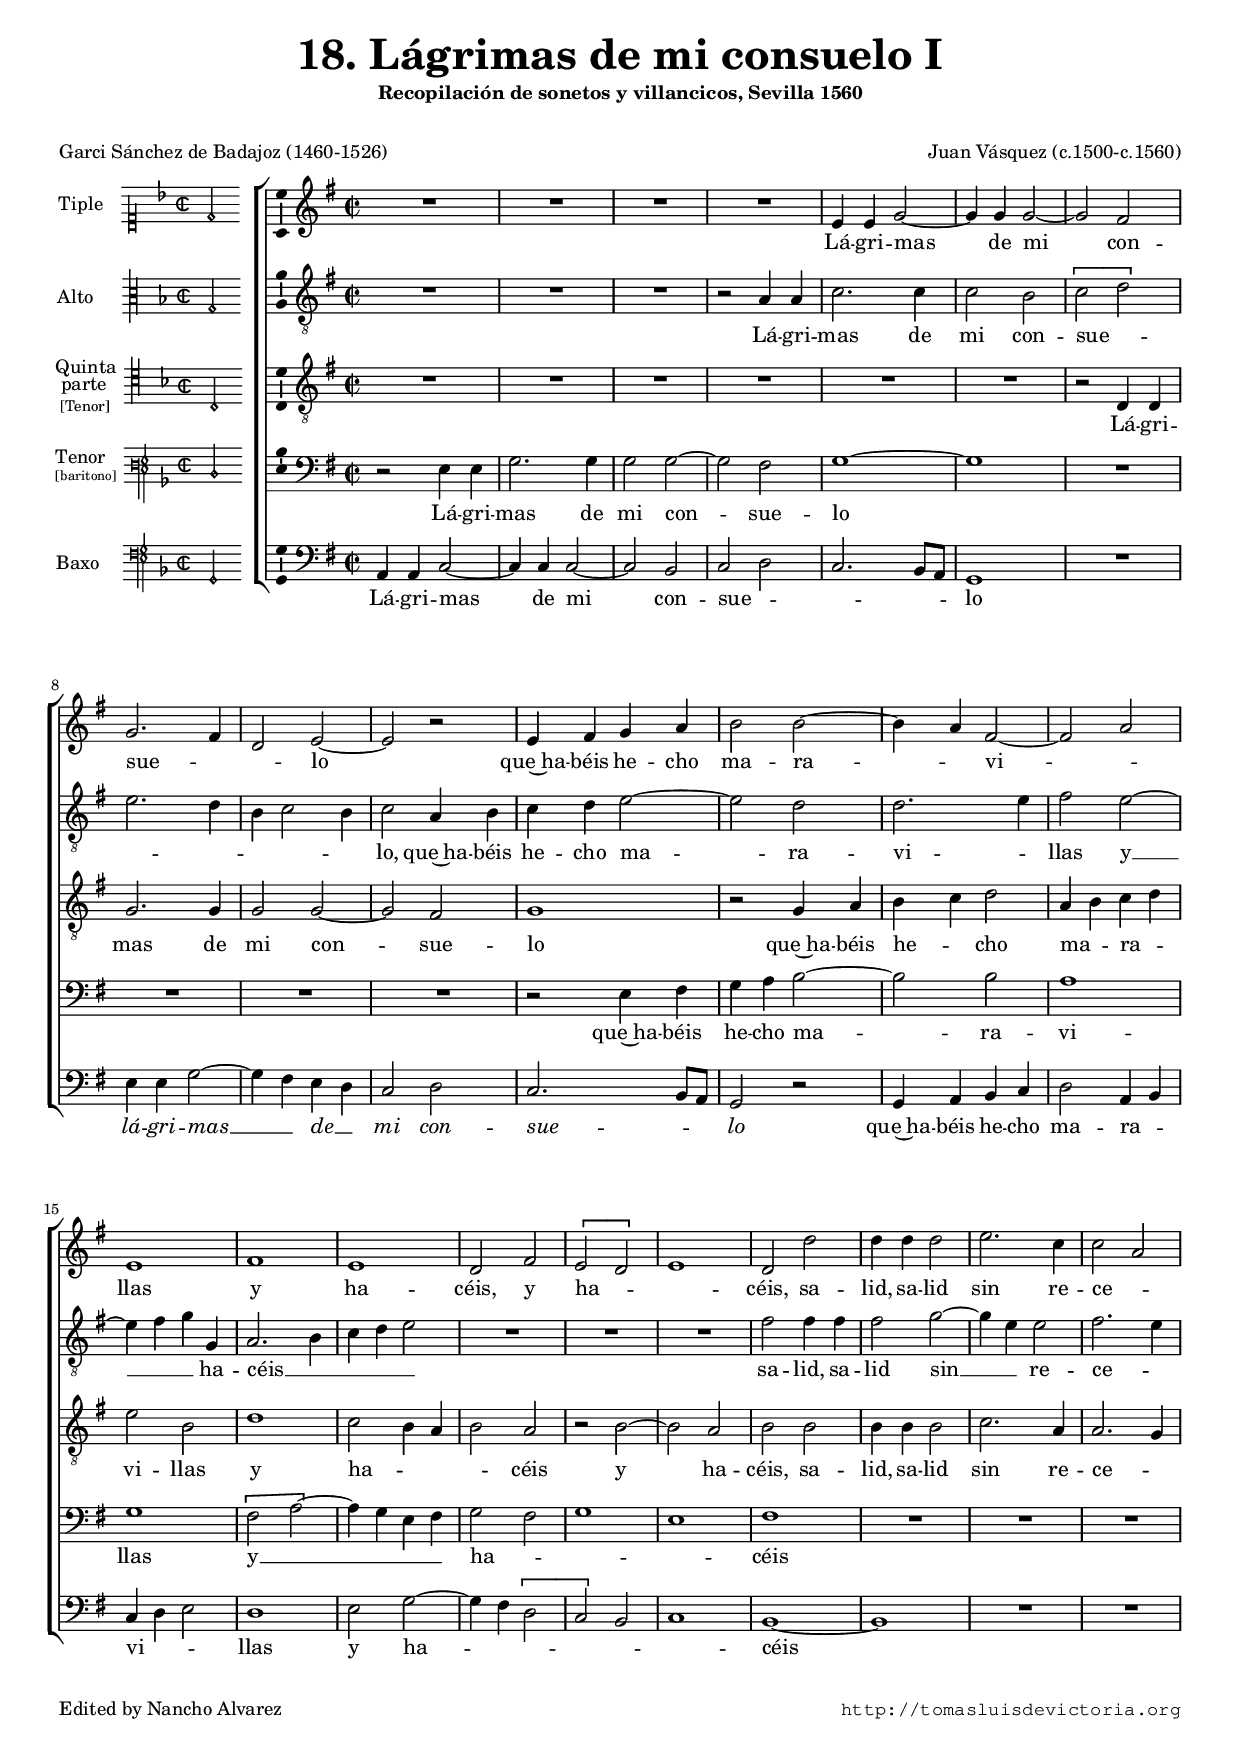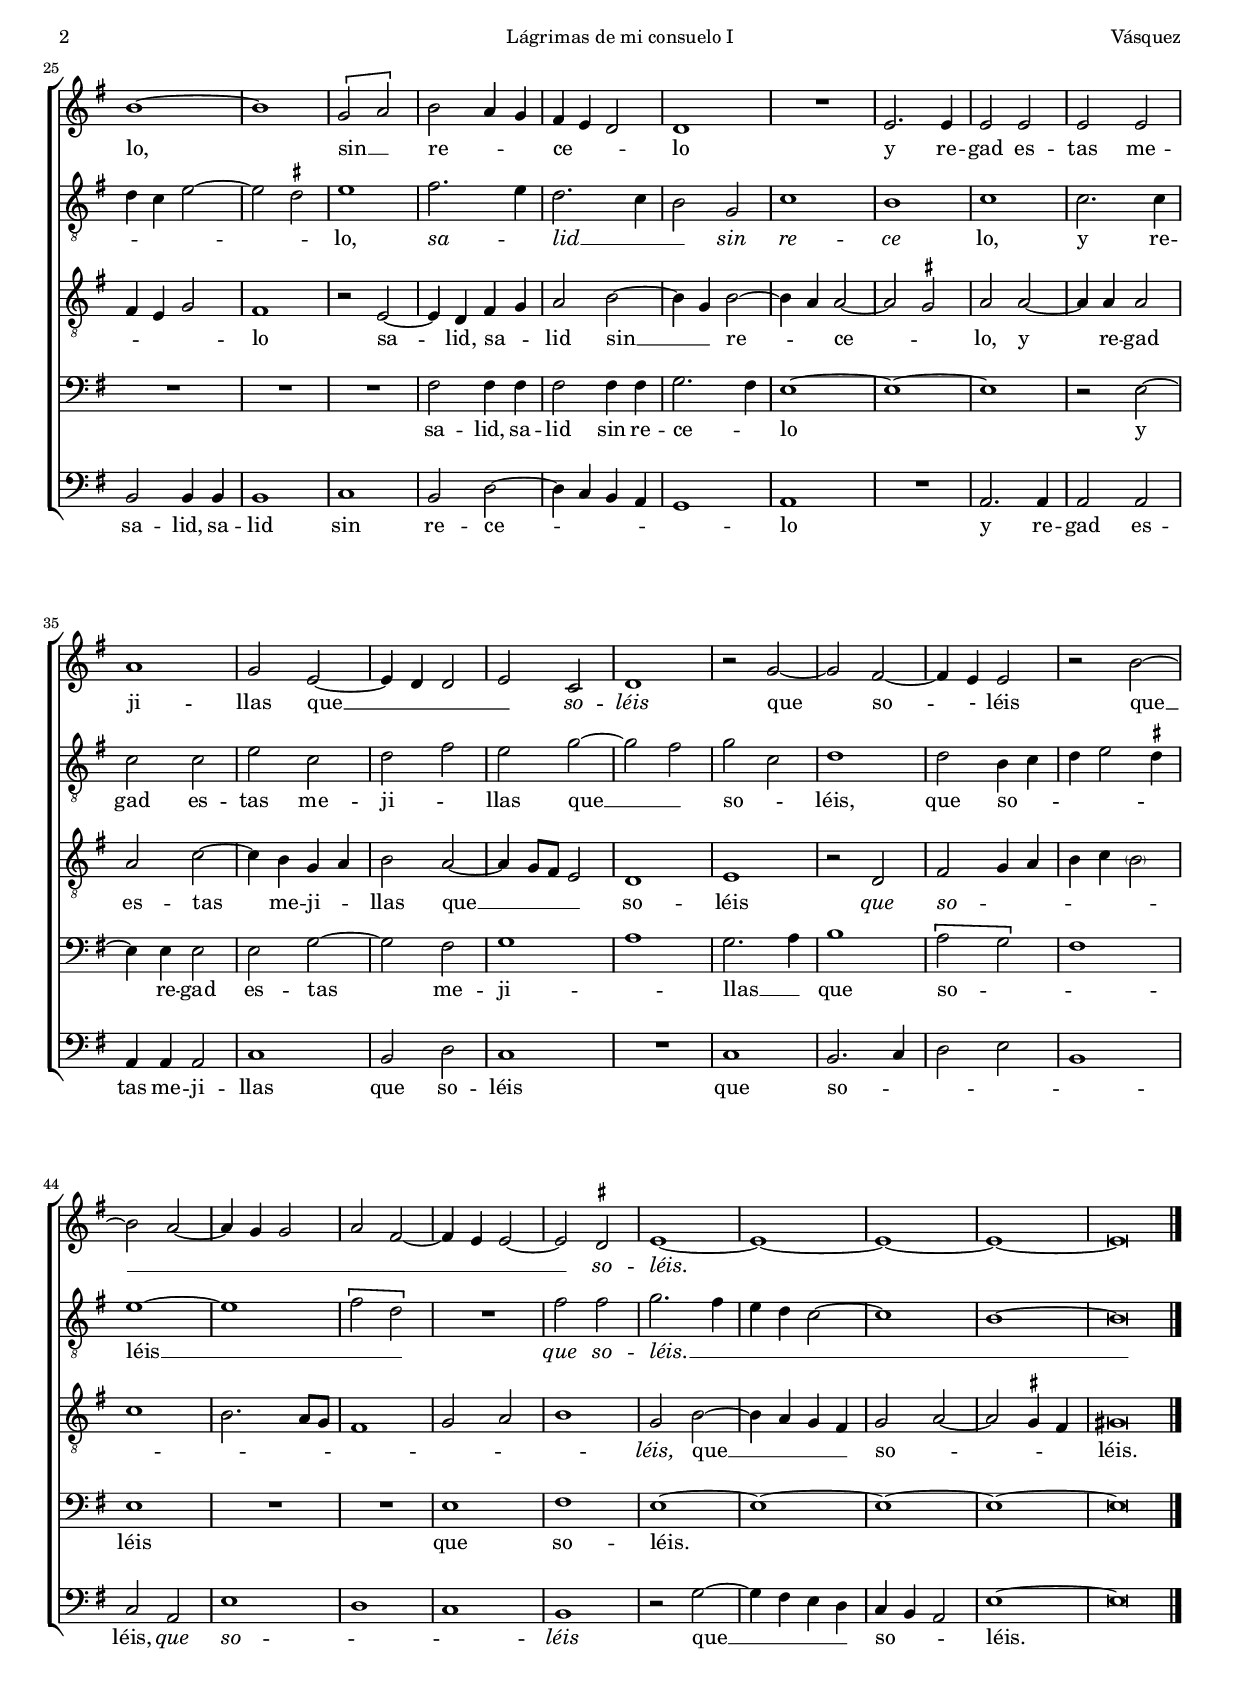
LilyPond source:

\version "2.18.0"

#(set-default-paper-size "a4")
#(set-global-staff-size 16.4)
#(ly:set-option 'point-and-click #f)
%mobile -s14.5 -i3.2

italicas=\override LyricText.font-shape = #'italic
rectas=\override LyricText.font-shape = #'upright
ss=\once \set suggestAccidentals = ##t
incipitwidth = 20
mtempo={\tempo 4 = 130}
mtempob={\tempo 4 = 65}

htitle="Lágrimas de mi consuelo I"
hcomposer="Vásquez"

\header {
	title=\markup{\fontsize #3 "18. Lágrimas de mi consuelo I"}
	subtitle=\markup{\smaller "Recopilación de sonetos y villancicos, Sevilla 1560"} 
	subsubtitle=\markup{\null \vspace #1 }
        composer = \markup{"Juan Vásquez (c.1500-c.1560)"}
        pdfauthor=\composer
        %opus="(-)"
	poet = "Garci Sánchez de Badajoz (1460-1526)"
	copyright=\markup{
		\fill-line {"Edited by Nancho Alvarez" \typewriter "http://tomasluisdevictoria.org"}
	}
%	tagline=""
}

global={\key f \major \time 2/2 \skip 1*53
        \bar "|."
}


cantus=\relative c'{
	R1*4
	d4 d f2 ~
	f4 f f2 ~
	f2 e
	f2. e4
	c2 d ~
	d r
	d4 e f g
	a2 a ~
	a4 g e2 ~
	e g
	d1
	e
	d
	c2 e
	\[d2 c\]
	d1
	c2 c'
	c4 c c2
	d2. bes4
	bes2 g
	a1 ~
	a
	\[f2 g\]
	a2 g4 f
	e d c2
	c1
	R1
	d2. d4
	d2 d
	d d
	g1
	f2 d ~
	d4 c c2
	d2 bes
	c1
	r2 f ~
	f e ~
	e4 d d2
	r2 a'2 ~
	a g ~
	g4 f f2
	g2 e ~
	e4 d d2 ~
	d \ss cis
	d1 ~
	d ~
	d ~
	d ~
	d\breve*1/2
}

cantusdos=\relative c'{
	R1*3
	r2 g4 g
	bes2. bes4
	bes2 a
	\[bes2 c\]
	d2. c4
	a bes2 a4
	bes2 g4 a
	bes c d2 ~
	d c
	c2. d4
	e2 d ~
	d4 e f f,
	g2. a4
	bes c d2
	R1*3
	e2 e4 e
	e2 f ~
	f4 d d2
	e2. d4
	c bes d2 ~
	d \ss cis
	d1
	e2. d4
	c2. bes4
	a2 f
	bes1
	a
	bes
	bes2. bes4
	bes2 bes
	d bes
	c2 e
	d f ~
	f e
	f bes,
	c1
	c2 a4 bes
	c d2 \ss cis4
	d1 ~
	d
	\[e2 c\]
	R1
	e2 e
	f2. e4
	d c bes2 ~
	bes1
	a1 ~
	a\breve*1/2
}

altus=\relative c{
	R1*6
	r2 c4 c
	f2. f4
	f2 f ~
	f e
	f1
	r2 f4 g
	a4 bes c2
	g4 a bes c
	d2 a
	c1
	bes2 a4 g
	a2 g
	r2 a ~
	a g
	a2 a
	a4 a a2
	bes2. g4
	g2. f4
	e d f2
	e1
	r2 d ~
	d4 c e f
	g2 a ~
	a4 f a2 ~
	a4 g g2 ~
	g \ss fis
	g2 g ~
	g4 g g2
	g bes ~
	bes4 a f g
	a2 g ~
	g4 f8 e d2
	c1
	d
	r2 c
	e f4 g
	a bes \parenthesize a2 % do
	bes1
	a2. g8 f
	e1
	f2 g
	a1
	f2 a ~
	a4 g f e
	f2 g ~
	g \ss fis4 e
	fis\breve*1/2
}

tenor=\relative c{
	r2 d4 d
	f2. f4
	f2 f ~
	f e
	f1 ~
	f
	R1*4
	r2 d4 e
	f g a2 ~
	a2 a
	g1
	f
	\[e2 g ~ \]
	g4 f d e
	f2 e
	f1
	d
	e1
	R1*6
	e2 e4 e
	e2 e4 e
	f2. e4
	d1 ~
	d ~
	d
	r2 d2 ~
	d4 d d2
	d2 f ~
	f2 e
	f1
	g
	f2. g4
	a1
	\[g2 f\]
	e1
	d
	R1*2
	d1
	e
	d ~
	d ~
	d ~
	d ~
	d\breve*1/2
}

bassus=\relative c{
	g4 g bes2 ~
	bes4 bes bes2 ~
	bes2 a
	bes c
	bes2. a8 g
	f1
	R1
	d'4 d f2 ~
	f4 e d c
	bes2 c
	bes2. a8 g
	f2 r
	f4 g a bes
	c2 g4 a
	bes c d2
	c1
	d2 f ~
	f4 e \[c2 
	bes\] a
	bes1
	a1 ~
	a
	R1*2
	a2 a4 a
	a1
	bes
	a2 c ~
	c4 bes a g
	f1
	g
	R1
	g2. g4
	g2 g
	g4 g g2
	bes1
	a2 c
	bes1
	R1
	bes1
	a2. bes4
	c2 d
	a1
	bes2 g
	d'1
	c
	bes
	a
	r2 f' ~
	f4 e d c
	bes a g2
	d'1 ~
	d\breve*1/2
}

textocantus=\lyricmode{
Lá -- gri -- mas de mi con -- sue -- _ _ lo
que~ha -- béis he -- cho ma -- ra -- _ vi -- _ llas
y ha -- céis,
y ha -- _ _ céis,
sa -- lid, sa -- lid
sin re -- ce -- _ lo,
sin __ _ re -- _ _ ce -- _ _ lo
y re -- gad es -- tas me -- ji -- llas
que __ _ _ _ \italicas so -- léis \rectas % so -- leys __ _ _ 
que so -- - léis
que __ _ _ _ _ _ _ _
\italicas so -- léis. % léis __ _ _ 
}

textocantusdos=\lyricmode{
Lá -- gri -- mas de mi con -- sue -- _ _ _ _ _ _ lo,
que~ha -- béis he -- cho ma -- ra -- vi -- _ llas
y __ _ _ ha -- céis __ _ _ _ _ 
sa -- lid, sa -- lid
sin __ _ re -- ce -- _ _ _ _ _ lo,
\italicas
sa -- _ lid __ _ _ sin re -- ce \rectas lo,
y re -- gad es -- tas me -- ji -- _ llas
que __ _ so -- _ léis,
que so -- _ _ _ _ léis __ _ _ 
\italicas
que so -- léis. __ _ _ _ _ _ 
}

textoaltus=\lyricmode{
Lá -- gri -- mas de mi con -- sue -- lo
que~ha -- béis he -- _ cho
ma -- _ ra -- _ vi -- llas
y ha -- _ _ _ céis
y ha -- céis,
sa -- lid,
sa -- lid
sin re -- ce -- _ _ _ _ lo
sa -- lid, sa -- _ lid sin __ _ re -- _ ce -- _ lo,
y re -- gad
es -- tas me -- ji -- _ llas
que __ _ _ _ so -- léis
\italicas
que so -- _ _ _ _ _ _ _ _ _ _ _ _ _ léis,
\rectas
que __ _ _ _ so -- _ _ _ léis.
}

textotenor=\lyricmode{
Lá -- gri -- mas de mi con -- sue -- lo
que~ha -- béis he -- cho ma -- ra -- vi -- llas
y __ _ _ _ _ ha -- _ _ _ céis
sa -- lid,
sa -- lid sin re -- ce -- _ lo
y re -- gad es -- tas me -- ji -- _ llas __ _ 
que so -- _ _ léis
que so -- léis.
}

textobassus=\lyricmode{
Lá -- gri -- mas de mi con -- sue -- _ _ _ _ lo
\italicas
lá -- gri -- mas __ _ de __ _ mi con -- sue -- _ _ lo
\rectas
que~ha -- béis he -- cho ma -- ra -- _ vi -- _ _ llas
y ha -- _ _ _ _ _ céis
sa -- lid,
sa -- lid sin re -- ce -- _ _ _ _ lo
y re -- gad es -- tas me -- ji -- llas
que so -- léis
que so -- _ _ _ _ léis,
\italicas
que so -- _ _ léis
\rectas
que __ _ _ _ so -- _ _ léis.
}


incipitcantus=\markup{
	\score{
		{ 
		\set Staff.instrumentName="Tiple   "
		\override NoteHead.style = #'neomensural
		\override Staff.TimeSignature.style = #'neomensural
		\cadenzaOn 
		\clef "petrucci-c1"
		\key f \major
		\time 2/2
		d'2
		} 

	\layout { line-width=\incipitwidth indent = 0 }
	}
}

incipitcantusdos=\markup{
	\score{
		{ 
		\set Staff.instrumentName="Alto     "
		\override NoteHead.style = #'neomensural
		\override Staff.TimeSignature.style = #'neomensural
		\cadenzaOn 
		\clef "petrucci-c3"
		\key f \major
		\time 2/2
                g2
		} 

	\layout { line-width=\incipitwidth indent = 0 }
	}
}

incipitaltus=\markup{
	\score{
		{ 
		\set Staff.instrumentName=\markup{\column{"Quinta " \raise #1 " parte" \raise #1.5 \fontsize #-2 " [Tenor]"}}
		\override NoteHead.style = #'neomensural 
		\override Staff.TimeSignature.style = #'neomensural
		\cadenzaOn 
		\clef "petrucci-c4"
		\key f \major
		\time 2/2
                c2
		} 
	\layout { line-width=\incipitwidth indent = 0 }
	}
}


incipittenor=\markup{
	\score{
		{ 
		\set Staff.instrumentName=\markup{\column{"Tenor   " \raise #1 \fontsize #-3 "[baritono]"}}
		\override NoteHead.style = #'neomensural 
		\override Staff.TimeSignature.style = #'neomensural
		\cadenzaOn 
		\clef "petrucci-f3"
		\key f \major
		\time 2/2
                d2
		} 
	\layout { line-width=\incipitwidth indent=0 }
	}
}

incipitbassus=\markup{
	\score{
		{ 
		\set Staff.instrumentName="Baxo    "
		\override NoteHead.style = #'neomensural
		\override Staff.TimeSignature.style = #'neomensural
		\cadenzaOn 
		\clef "petrucci-f4"
		\key f \major
		\time 2/2
                g,2
		} 
	\layout { line-width=\incipitwidth indent = 0 }
	}
}

%\layout {
%       \context {\Voice
%               \remove Ligature_bracket_engraver
%               \consists Mensural_ligature_engraver
%       }
%       line-width=\incipitwidth
%       indent = 0
%}

\score {\transpose c' d'{
\new ChoirStaff<<

	\new Staff <<\global
	\new Voice="v1" {
		\set Staff.instrumentName=\incipitcantus
		\clef "treble"
		\cantus }
	\new Lyrics \lyricsto "v1" {\textocantus }
	>>

	\new Staff <<\global
	\new Voice="v5" {
		\set Staff.instrumentName=\incipitcantusdos
		\clef "G_8"
		\cantusdos }
	\new Lyrics \lyricsto "v5" {\textocantusdos }
	>>

	\new Staff <<\global
	\new Voice="v2" {
		\set Staff.instrumentName=\incipitaltus
		\clef "G_8"
		\altus }
	\new Lyrics \lyricsto "v2" {\textoaltus }
	>>
	
	\new Staff <<\global
	\new Voice="v3" {
		\set Staff.instrumentName=\incipittenor
		\clef "bass"
		\tenor }
	\new Lyrics \lyricsto "v3" {\textotenor }
	>>

	\new Staff <<\global
	\new Voice="v4" {
		\set Staff.instrumentName=\incipitbassus
		\clef "bass"
		\bassus }
	\new Lyrics \lyricsto "v4" {\textobassus }
	>>
	
>>

	} % transpose

\layout{ 
	\context {\Lyrics 
		\override VerticalAxisGroup.staff-affinity = #UP
		\override VerticalAxisGroup.nonstaff-relatedstaff-spacing =
			#'((basic-distance . 0) (minimum-distance . 0) (padding . .6))
		\override LyricText.font-size = #1.2
		\override LyricHyphen.minimum-distance = #0.5
	}
	\context {\Score 
		tempoHideNote = ##t
		\override BarNumber.padding = #2 
	}
	\context {\Voice 
		%melismaBusyProperties = #'()
		autoBeaming = ##t
	}
	\context {\Staff 
                %\RemoveEmptyStaves
                %\override VerticalAxisGroup.remove-first = ##t
		\override VerticalAxisGroup.staff-staff-spacing =
			#'((basic-distance . 11) (minimum-distance . 0) (padding . 1))
		\consists Ambitus_engraver 
		\override LigatureBracket.padding = #1
	}
}

%\midi { \mtempo }

}


\paper{
	evenHeaderMarkup=\markup  \fill-line { \fromproperty #'page:page-number-string \htitle \hcomposer }
	oddHeaderMarkup= \markup  \fill-line { \on-the-fly #not-first-page \hcomposer \on-the-fly #not-first-page \htitle \on-the-fly #not-first-page \fromproperty #'page:page-number-string }
	%system-count=20
	%page-count = 8
	systems-per-page = 3
	ragged-last-bottom = ##f
	indent=3.5\cm
	system-system-spacing =
	#'((basic-distance . 20) (minimum-distance . 0) (padding . 5))
	top-system-spacing = % header
	#'((basic-distance . 9) (minimum-distance . 0) (padding . 0))
	last-bottom-spacing = % footer
	#'((basic-distance . 13) (minimum-distance . 0) (padding . 0))
	markup-system-spacing.padding = #1.5
}
